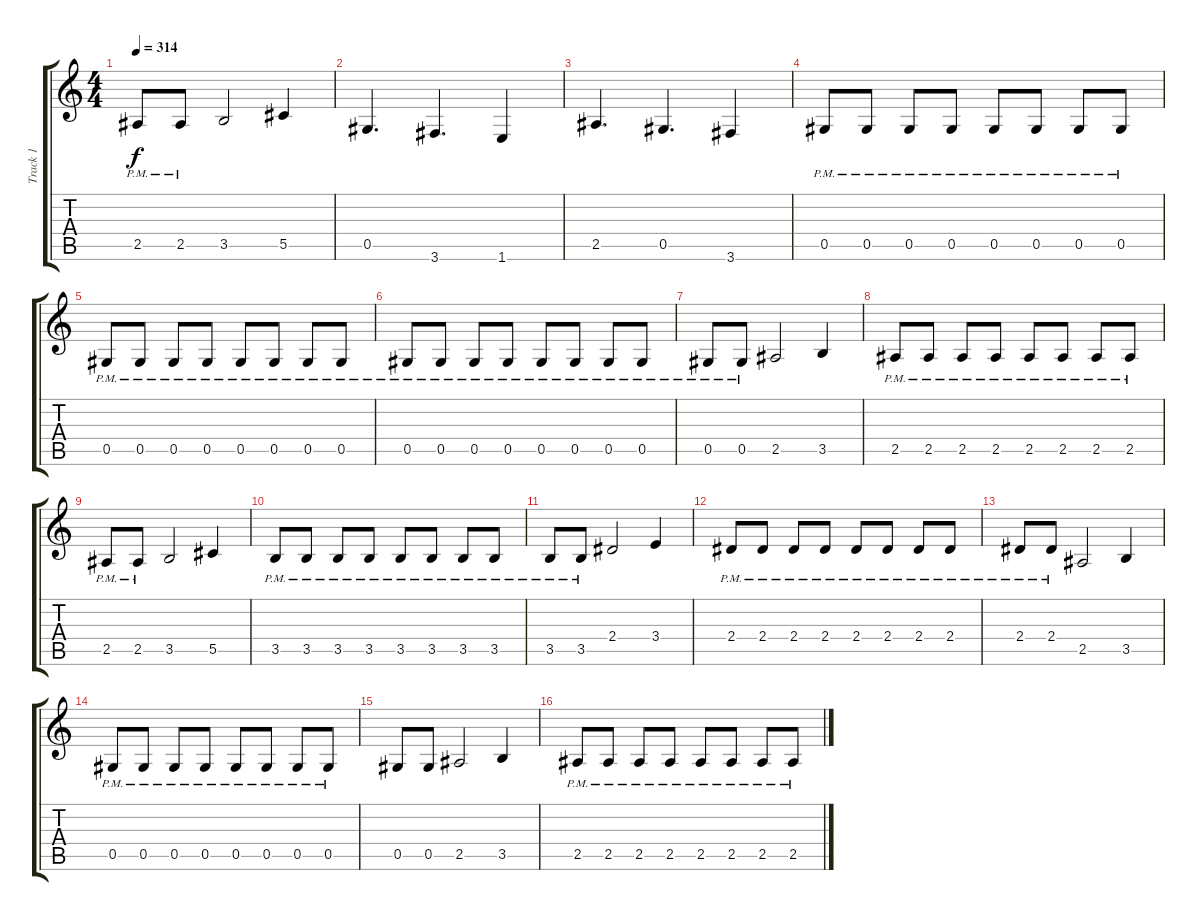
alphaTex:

\track ("Track 1" "Track 1") {instrument electricguitarclean}
\staff {score tabs}
\tuning (Eb4 Bb3 Gb3 Db3 Ab2 Eb2) {hide}
\ts (4 4)
\tempo 314
\clef g2
\ks c
2.5{pm}.8{dy f} 2.5{pm}.8 3.5.2 5.5.4 |
0.5.4{d} 3.6.4{d} 1.6.4 |
2.5.4{d} 0.5.4{d} 3.6.4 |
0.5{pm}.8 0.5{pm}.8 0.5{pm}.8 0.5{pm}.8 0.5{pm}.8 0.5{pm}.8 0.5{pm}.8 0.5{pm}.8 |
0.5{pm}.8 0.5{pm}.8 0.5{pm}.8 0.5{pm}.8 0.5{pm}.8 0.5{pm}.8 0.5{pm}.8 0.5{pm}.8 |
0.5{pm}.8 0.5{pm}.8 0.5{pm}.8 0.5{pm}.8 0.5{pm}.8 0.5{pm}.8 0.5{pm}.8 0.5{pm}.8 |
0.5{pm}.8 0.5{pm}.8 2.5.2 3.5.4 |
2.5{pm}.8 2.5{pm}.8 2.5{pm}.8 2.5{pm}.8 2.5{pm}.8 2.5{pm}.8 2.5{pm}.8 2.5{pm}.8 |
2.5{pm}.8 2.5{pm}.8 3.5.2 5.5.4 |
3.5{pm}.8 3.5{pm}.8 3.5{pm}.8 3.5{pm}.8 3.5{pm}.8 3.5{pm}.8 3.5{pm}.8 3.5{pm}.8 |
3.5{pm}.8 3.5{pm}.8 2.4.2 3.4.4 |
2.4{pm}.8 2.4{pm}.8 2.4{pm}.8 2.4{pm}.8 2.4{pm}.8 2.4{pm}.8 2.4{pm}.8 2.4{pm}.8 |
2.4{pm}.8 2.4{pm}.8 2.5.2 3.5.4 |
0.5{pm}.8 0.5{pm}.8 0.5{pm}.8 0.5{pm}.8 0.5{pm}.8 0.5{pm}.8 0.5{pm}.8 0.5{pm}.8 |
0.5.8 0.5.8 2.5.2 3.5.4 |
2.5{pm}.8 2.5{pm}.8 2.5{pm}.8 2.5{pm}.8 2.5{pm}.8 2.5{pm}.8 2.5{pm}.8 2.5{pm}.8
